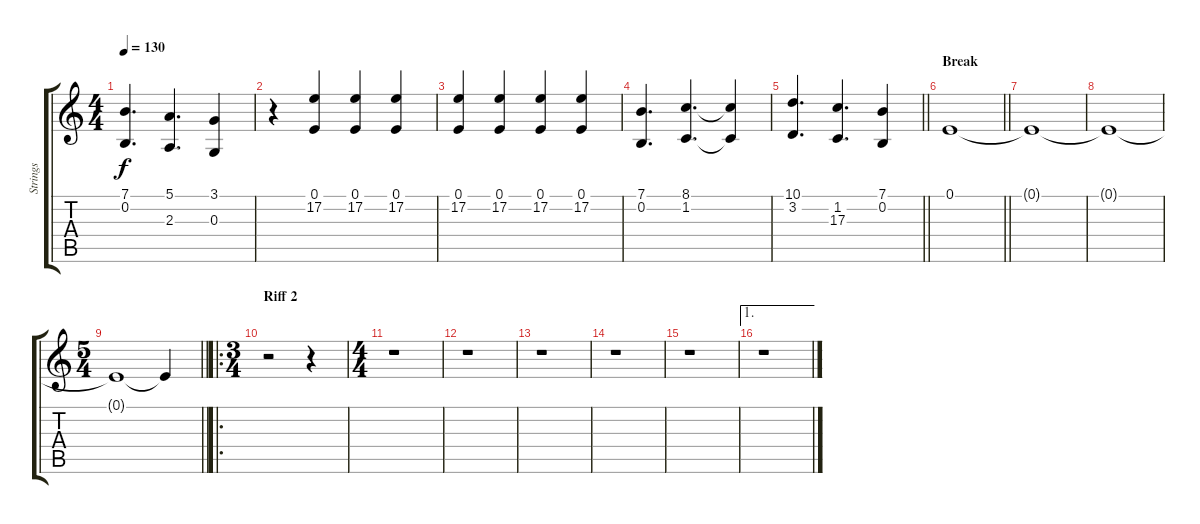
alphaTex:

\track ("Strings" "Strings") {instrument stringensemble1}
\staff {score tabs}
\tuning (E4 B3 G3 D3 A2 E2) {hide}
\ts (4 4)
\tempo 130
\clef g2
\ks c
(7.1 0.2).4{d dy f} (5.1 2.3).4{d} (3.1 0.3).4 |
r.4 (0.1 17.2).4 (0.1 17.2).4 (0.1 17.2).4 |
(0.1 17.2).4 (0.1 17.2).4 (0.1 17.2).4 (0.1 17.2).4 |
(7.1 0.2).4{d} (8.1 1.2).4{d} (8.1{t} 1.2{t}).4 |
\barLineRight lightlight
(10.1 3.2).4{d} (1.2 17.3).4{d} (7.1 0.2).4 |
\section ("" "Break")
\barLineRight lightlight
0.1.1 |
0.1{t}.1 |
0.1{t}.1 |
\ts (5 4)
\barLineRight lightlight
0.1{t}.1 0.1{t}.4 |
\ro
\ts (3 4)
\section ("" "Riff 2")
r.2 r.4 |
\ts (4 4)
r.1 |
r.1 |
r.1 |
r.1 |
r.1 |
\ae 1
r.1
